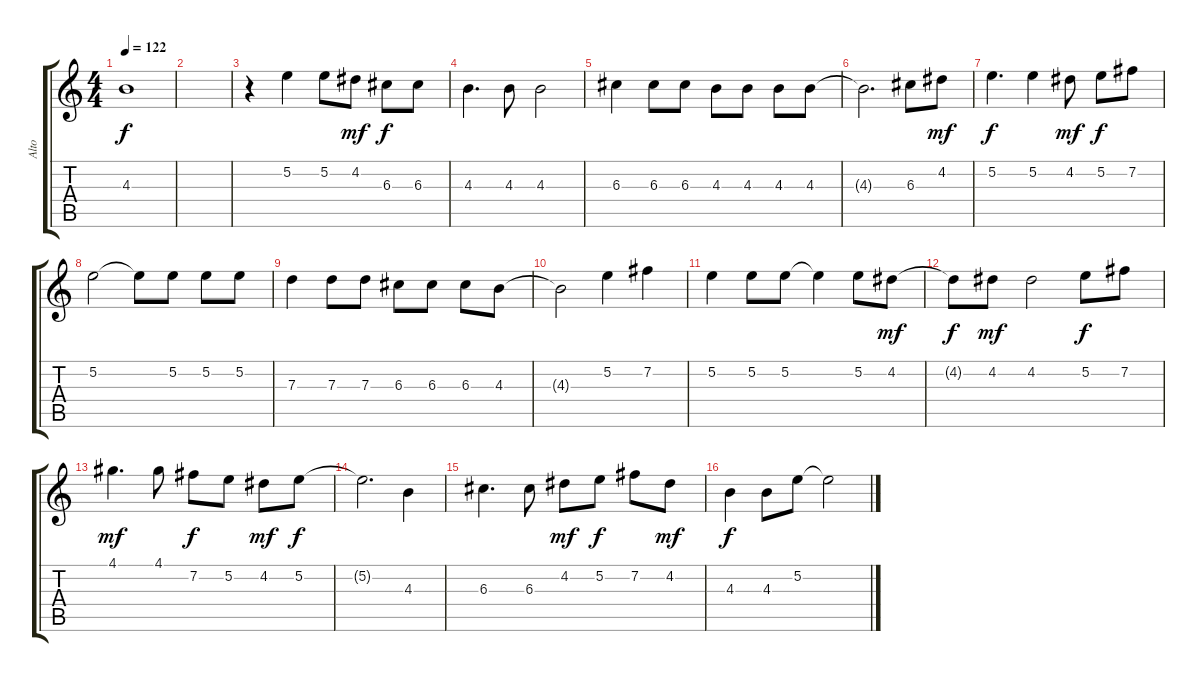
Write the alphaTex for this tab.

\track ("Alto" "Alto") {instrument electricguitarjazz}
\staff {score tabs}
\tuning (E4 B3 G3 D3 A2 E2) {hide}
\ts (4 4)
\tempo 122
\clef g2
\ks c
4.3{t}.1{dy f} |
|
r.4 5.2.4 5.2.8 4.2.8{dy mf} 6.3.8{dy f} 6.3.8 |
4.3.4{d} 4.3.8 4.3.2 |
6.3.4 6.3.8 6.3.8 4.3.8 4.3.8 4.3.8 4.3.8 |
4.3{t}.2{d} 6.3.8 4.2.8{dy mf} |
5.2.4{d dy f} 5.2.4 4.2.8{dy mf} 5.2.8{dy f} 7.2.8 |
5.2.2 5.2{t}.8 5.2.8 5.2.8 5.2.8 |
7.3.4 7.3.8 7.3.8 6.3.8 6.3.8 6.3.8 4.3.8 |
4.3{t}.2 5.2.4 7.2.4 |
5.2.4 5.2.8 5.2.8 5.2{t}.4 5.2.8 4.2.8{dy mf} |
4.2{t}.8{dy f} 4.2.8{dy mf} 4.2.2 5.2.8{dy f} 7.2.8 |
4.1.4{d dy mf} 4.1.8 7.2.8{dy f} 5.2.8 4.2.8{dy mf} 5.2.8{dy f} |
5.2{t}.2{d} 4.3.4 |
6.3.4{d} 6.3.8 4.2.8{dy mf} 5.2.8{dy f} 7.2.8 4.2.8{dy mf} |
4.3.4{dy f} 4.3.8 5.2.8 5.2{t}.2
